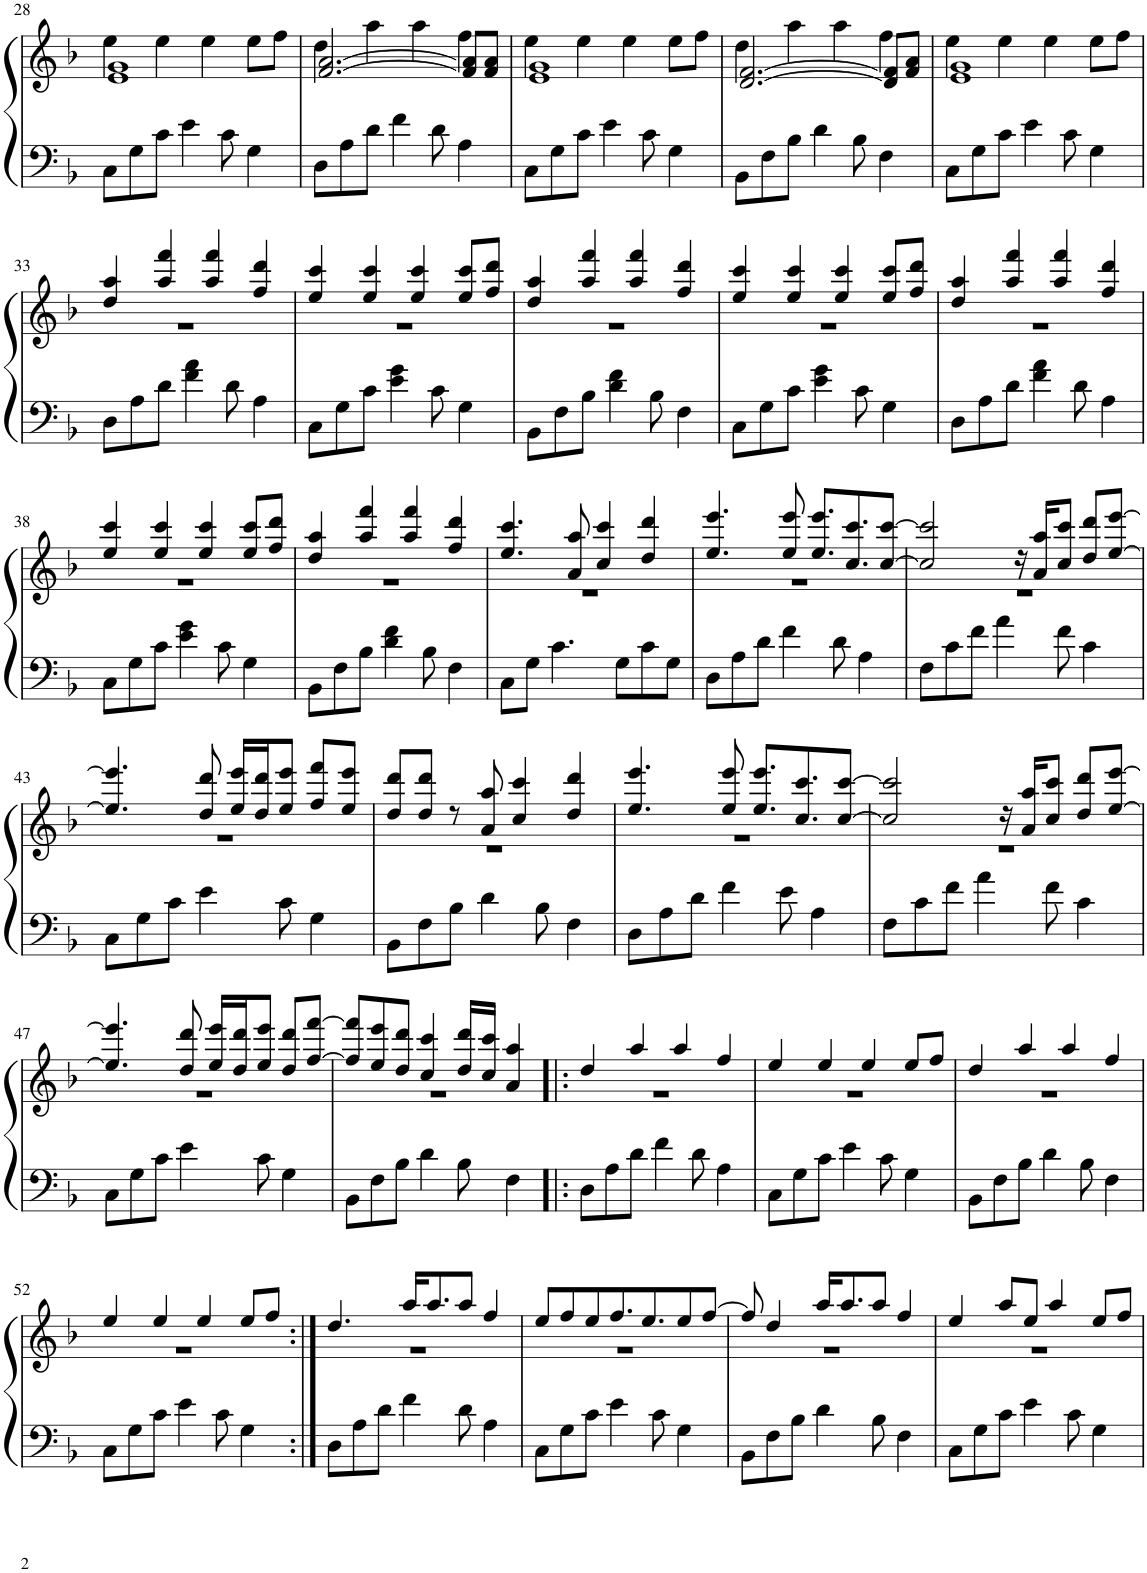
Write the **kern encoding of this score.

**kern	**kern
*part1	*part1
*staff2	*staff1
*I"Piano	*
*I'Pia.	*
!!LO:PB:g=z
*clefF4	*clefG2
*k[b-]	*k[b-]
*M4/4	*M4/4
=28	=28
*	*^
8C\L	1e 1g	4ee\
8G\	.	.
8c\J	.	4ee\
4e\	.	.
.	.	4ee\
8c\	.	.
4G\	.	8ee\L
.	.	8ff\J
=29	=29	=29
8D\L	[2.f/ [2.a/	4dd\
8A\	.	.
8d\J	.	4aa\
4f\	.	.
.	.	4aa\
8d\	.	.
4A\	8f/] 8a/]L	4ff\
.	8f/ 8a/J	.
=30	=30	=30
8C\L	1e 1g	4ee\
8G\	.	.
8c\J	.	4ee\
4e\	.	.
.	.	4ee\
8c\	.	.
4G\	.	8ee\L
.	.	8ff\J
=31	=31	=31
8BB-\L	[2.d/ [2.f/	4dd\
8F\	.	.
8B-\J	.	4aa\
4d\	.	.
.	.	4aa\
8B-\	.	.
4F\	8d/] 8f/]L	4ff\
.	8f/ 8a/J	.
=32	=32	=32
8C\L	1e 1g	4ee\
8G\	.	.
8c\J	.	4ee\
4e\	.	.
.	.	4ee\
8c\	.	.
4G\	.	8ee\L
.	.	8ff\J
!!LO:LB:g=z	!!
=33	=33	=33
8D\L	4dd/ 4aa/	1r
8A\	.	.
8d\J	4aa/ 4fff/	.
4f\ 4a\	.	.
.	4aa/ 4fff/	.
8d\	.	.
4A\	4ff/ 4ddd/	.
=34	=34	=34
8C\L	4ee/ 4ccc/	1r
8G\	.	.
8c\J	4ee/ 4ccc/	.
4e\ 4g\	.	.
.	4ee/ 4ccc/	.
8c\	.	.
4G\	8ee/ 8ccc/L	.
.	8ff/ 8ddd/J	.
=35	=35	=35
8BB-\L	4dd/ 4aa/	1r
8F\	.	.
8B-\J	4aa/ 4fff/	.
4d\ 4f\	.	.
.	4aa/ 4fff/	.
8B-\	.	.
4F\	4ff/ 4ddd/	.
=36	=36	=36
8C\L	4ee/ 4ccc/	1r
8G\	.	.
8c\J	4ee/ 4ccc/	.
4e\ 4g\	.	.
.	4ee/ 4ccc/	.
8c\	.	.
4G\	8ee/ 8ccc/L	.
.	8ff/ 8ddd/J	.
=37	=37	=37
8D\L	4dd/ 4aa/	1r
8A\	.	.
8d\J	4aa/ 4fff/	.
4f\ 4a\	.	.
.	4aa/ 4fff/	.
8d\	.	.
4A\	4ff/ 4ddd/	.
!!LO:LB:g=z	!!
=38	=38	=38
8C\L	4ee/ 4ccc/	1r
8G\	.	.
8c\J	4ee/ 4ccc/	.
4e\ 4g\	.	.
.	4ee/ 4ccc/	.
8c\	.	.
4G\	8ee/ 8ccc/L	.
.	8ff/ 8ddd/J	.
=39	=39	=39
8BB-\L	4dd/ 4aa/	1r
8F\	.	.
8B-\J	4aa/ 4fff/	.
4d\ 4f\	.	.
.	4aa/ 4fff/	.
8B-\	.	.
4F\	4ff/ 4ddd/	.
=40	=40	=40
8C\L	4.ee/ 4.ccc/	1r
8G\J	.	.
4.c\	.	.
.	8a/ 8aa/	.
.	4cc/ 4ccc/	.
8G\L	.	.
8c\	4dd/ 4ddd/	.
8G\J	.	.
=41	=41	=41
8D\L	4.ee/ 4.eee/	1r
8A\	.	.
8d\J	.	.
4f\	8ee/ 8eee/	.
.	8.ee/ 8.eee/L	.
8d\	.	.
.	8.cc/ 8.ccc/	.
4A\	.	.
.	[8cc/ [8ccc/J	.
=42	=42	=42
8F\L	2cc/] 2ccc/]	1r
8c\	.	.
8f\J	.	.
4a\	.	.
.	16r	.
.	16a/ 16aa/KL	.
8f\	8cc/ 8ccc/J	.
4c\	8dd/ 8ddd/L	.
.	[8ee/ [8eee/J	.
!!LO:LB:g=z	!!
=43	=43	=43
8C\L	4.ee/] 4.eee/]	1r
8G\	.	.
8c\J	.	.
4e\	8dd/ 8ddd/	.
.	16ee/ 16eee/LL	.
.	16dd/ 16ddd/J	.
8c\	8ee/ 8eee/J	.
4G\	8ff/ 8fff/L	.
.	8ee/ 8eee/J	.
=44	=44	=44
8BB-\L	8dd/ 8ddd/L	1r
8F\	8dd/ 8ddd/J	.
8B-\J	8r	.
4d\	8a/ 8aa/	.
.	4cc/ 4ccc/	.
8B-\	.	.
4F\	4dd/ 4ddd/	.
=45	=45	=45
8D\L	4.ee/ 4.eee/	1r
8A\	.	.
8d\J	.	.
4f\	8ee/ 8eee/	.
.	8.ee/ 8.eee/L	.
8e\	.	.
.	8.cc/ 8.ccc/	.
4A\	.	.
.	[8cc/ [8ccc/J	.
=46	=46	=46
8F\L	2cc/] 2ccc/]	1r
8c\	.	.
8f\J	.	.
4a\	.	.
.	16r	.
.	16a/ 16aa/KL	.
8f\	8cc/ 8ccc/J	.
4c\	8dd/ 8ddd/L	.
.	[8ee/ [8eee/J	.
!!LO:LB:g=z	!!
=47	=47	=47
8C\L	4.ee/] 4.eee/]	1r
8G\	.	.
8c\J	.	.
4e\	8dd/ 8ddd/	.
.	16ee/ 16eee/LL	.
.	16dd/ 16ddd/J	.
8c\	8ee/ 8eee/J	.
4G\	8dd/ 8ddd/L	.
.	[8ff/ [8fff/J	.
=48	=48	=48
8BB-\L	8ff/] 8fff/]L	1r
8F\	8ee/ 8eee/	.
8B-\J	8dd/ 8ddd/J	.
4d\	4cc/ 4ccc/	.
8B-\	16dd/ 16ddd/LL	.
.	16cc/ 16ccc/JJ	.
4F\	4a/ 4aa/	.
=49!|:	=49!|:	=49!|:
8D\L	4dd/	1r
8A\	.	.
8d\J	4aa/	.
4f\	.	.
.	4aa/	.
8d\	.	.
4A\	4ff/	.
=50	=50	=50
8C\L	4ee/	1r
8G\	.	.
8c\J	4ee/	.
4e\	.	.
.	4ee/	.
8c\	.	.
4G\	8ee/L	.
.	8ff/J	.
=51	=51	=51
8BB-\L	4dd/	1r
8F\	.	.
8B-\J	4aa/	.
4d\	.	.
.	4aa/	.
8B-\	.	.
4F\	4ff/	.
!!LO:LB:g=z	!!
=52	=52	=52
8C\L	4ee/	1r
8G\	.	.
8c\J	4ee/	.
4e\	.	.
.	4ee/	.
8c\	.	.
4G\	8ee/L	.
.	8ff/J	.
=53:|!	=53:|!	=53:|!
8D\L	4.dd/	1r
8A\	.	.
8d\J	.	.
4f\	16aa/KL	.
.	8.aa/	.
8d\	8aa/J	.
4A\	4ff/	.
=54	=54	=54
8C\L	8ee/L	1r
8G\	8ff/	.
8c\J	8ee/	.
4e\	8.ff/	.
.	8.ee/	.
8c\	.	.
4G\	8ee/	.
.	[8ff/J	.
=55	=55	=55
8BB-\L	8ff/]	1r
8F\	4dd/	.
8B-\J	.	.
4d\	16aa/KL	.
.	8.aa/	.
8B-\	8aa/J	.
4F\	4ff/	.
=56	=56	=56
8C\L	4ee/	1r
8G\	.	.
8c\J	8aa/L	.
4e\	8ee/J	.
.	4aa/	.
8c\	.	.
4G\	8ee/L	.
.	8ff/J	.
*	*v	*v
=	=
*-	*-
